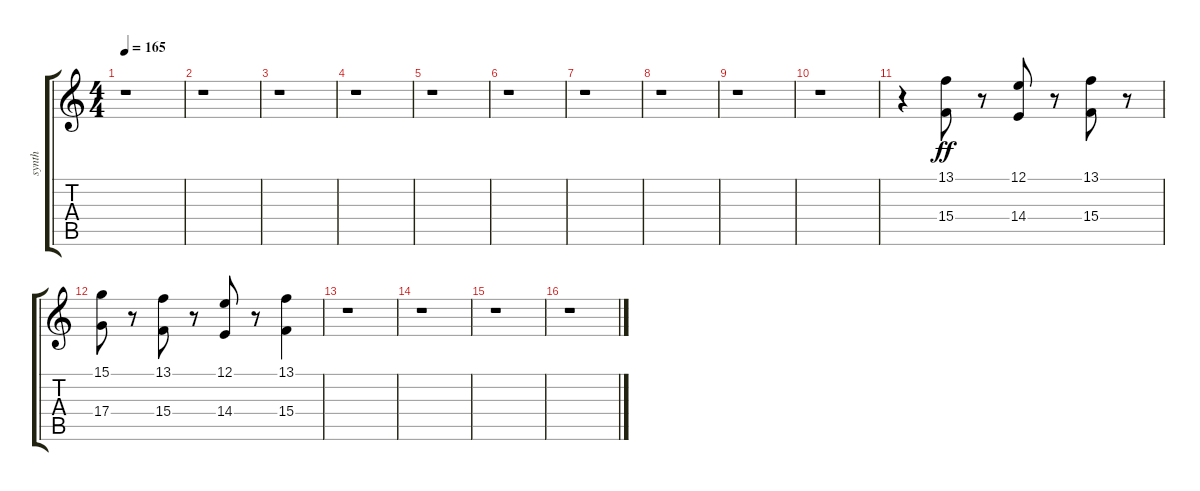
\track ("synth" "synth") {instrument synthbrass1}
\staff {score tabs}
\tuning (E4 B3 G3 D3 A2 E2) {hide}
\ts (4 4)
\tempo 165
\clef g2
\ks c
r.1{dy fff} |
r.1 |
r.1 |
r.1 |
r.1 |
r.1 |
r.1 |
r.1 |
r.1 |
r.1 |
r.4 (13.1 15.4).8{dy ff} r.8 (12.1 14.4).8 r.8 (13.1 15.4).8 r.8 |
(15.1 17.4).8 r.8 (13.1 15.4).8 r.8 (12.1 14.4).8 r.8 (13.1 15.4).4 |
r.1 |
r.1 |
r.1 |
r.1
